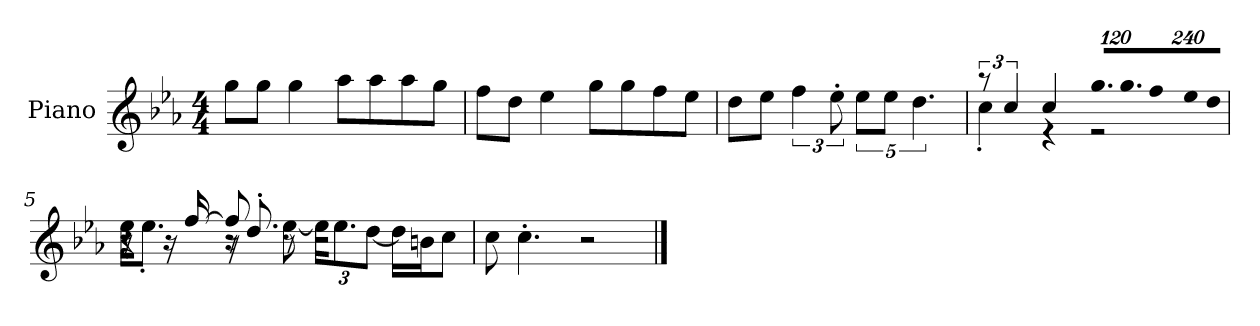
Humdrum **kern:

**kern
*part1
*staff1
*I"Piano
*I'P-no
*clefG2
*k[b-e-a-]
*M4/4
*MM90
=1
8gg\L
8gg\J
4gg\
8aa-\L
8aa-\
8aa-\
8gg\J
=2
8ff\L
8dd\J
4ee-\
8gg\L
8gg\
8ff\
8ee-\J
=3
8dd\L
8ee-\J
6ff\
12ee-'\
10ee-\L
10ee-\J
5.dd\
=4
*^
12r	4cc'\
6cc/	.
4cc/	4r
*Xbrackettup	*
!LO:N:vis=16.	!
960%103gg/LL	2r
!LO:N:vis=16.	!
960%103gg/J	.
!LO:N:vis=8	!
960%137ff/	.
!LO:N:vis=16	!
1920%137ee-/L	.
!LO:N:vis=16	!
1920%137dd/JJ	.
!!LO:LB:g=z	!!
=5	=5
*	*^
8r	16ee-\KL	4r
.	8.ee-'\J	.
16r	.	.
[16ff/	.	.
8ff/]	8r	16r
.	.	8.dd'/
8r	[8ee-\	.
2r	24ee-\KL]	2r
.	12.ee-\	.
.	[12dd\J	.
.	16dd\LL]	.
.	16bn\J	.
.	8cc\J	.
*v	*v	*v
=6
8cc\
4.cc'\
2r
==
*-
